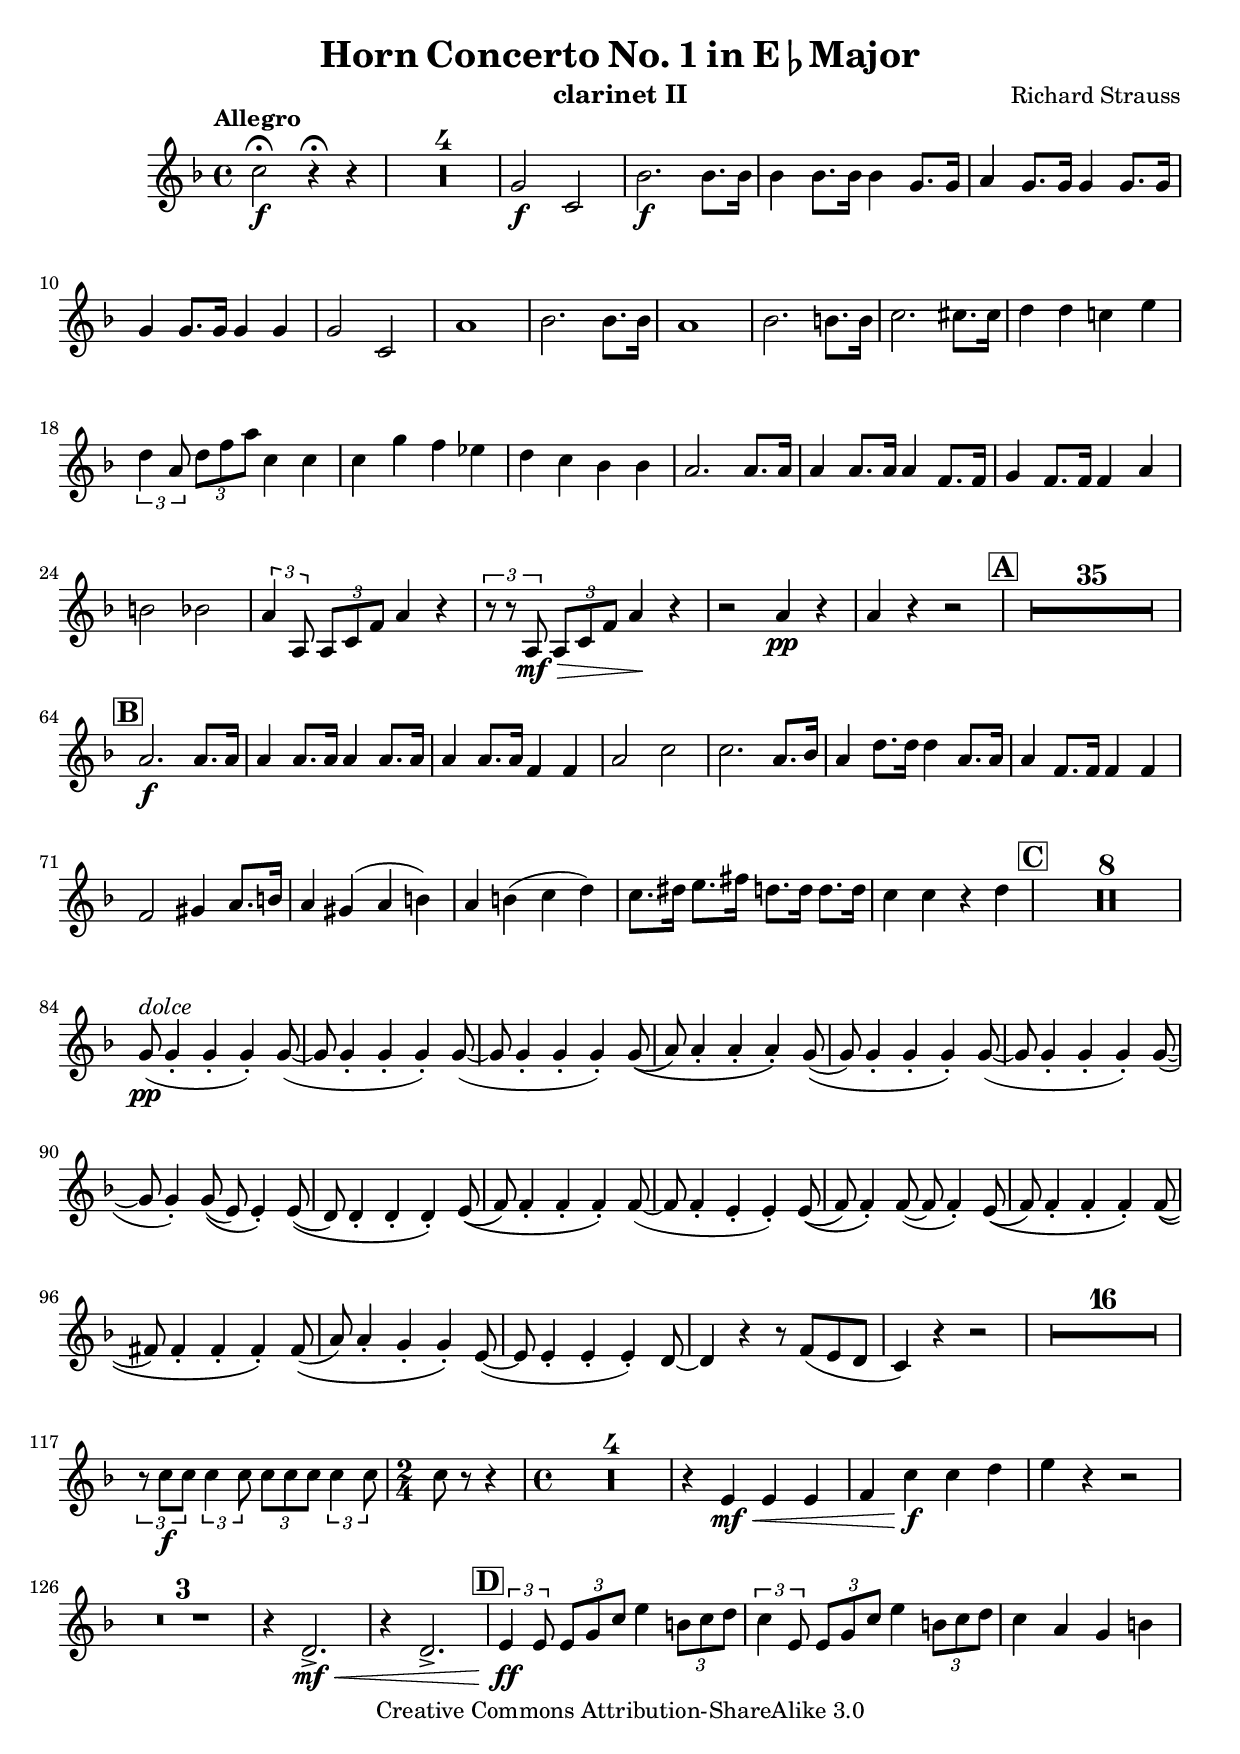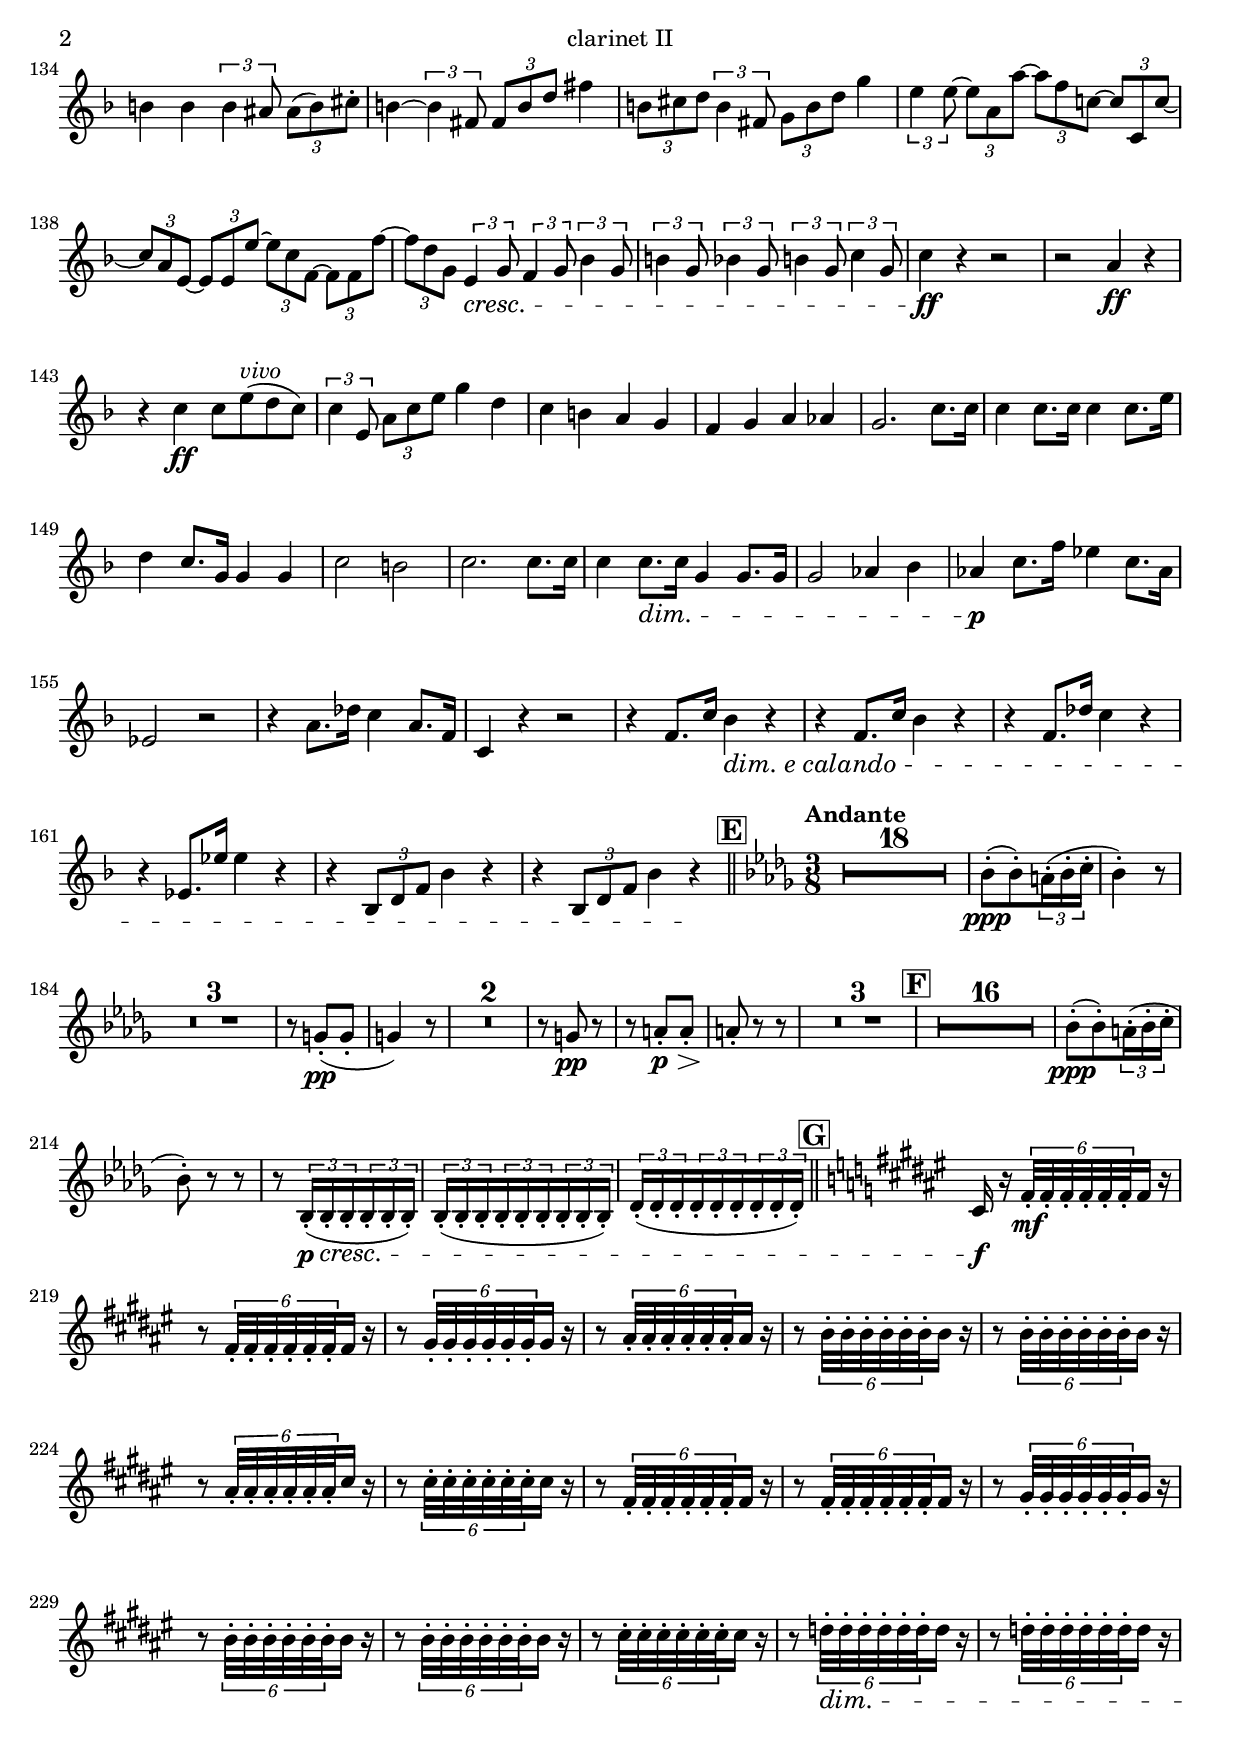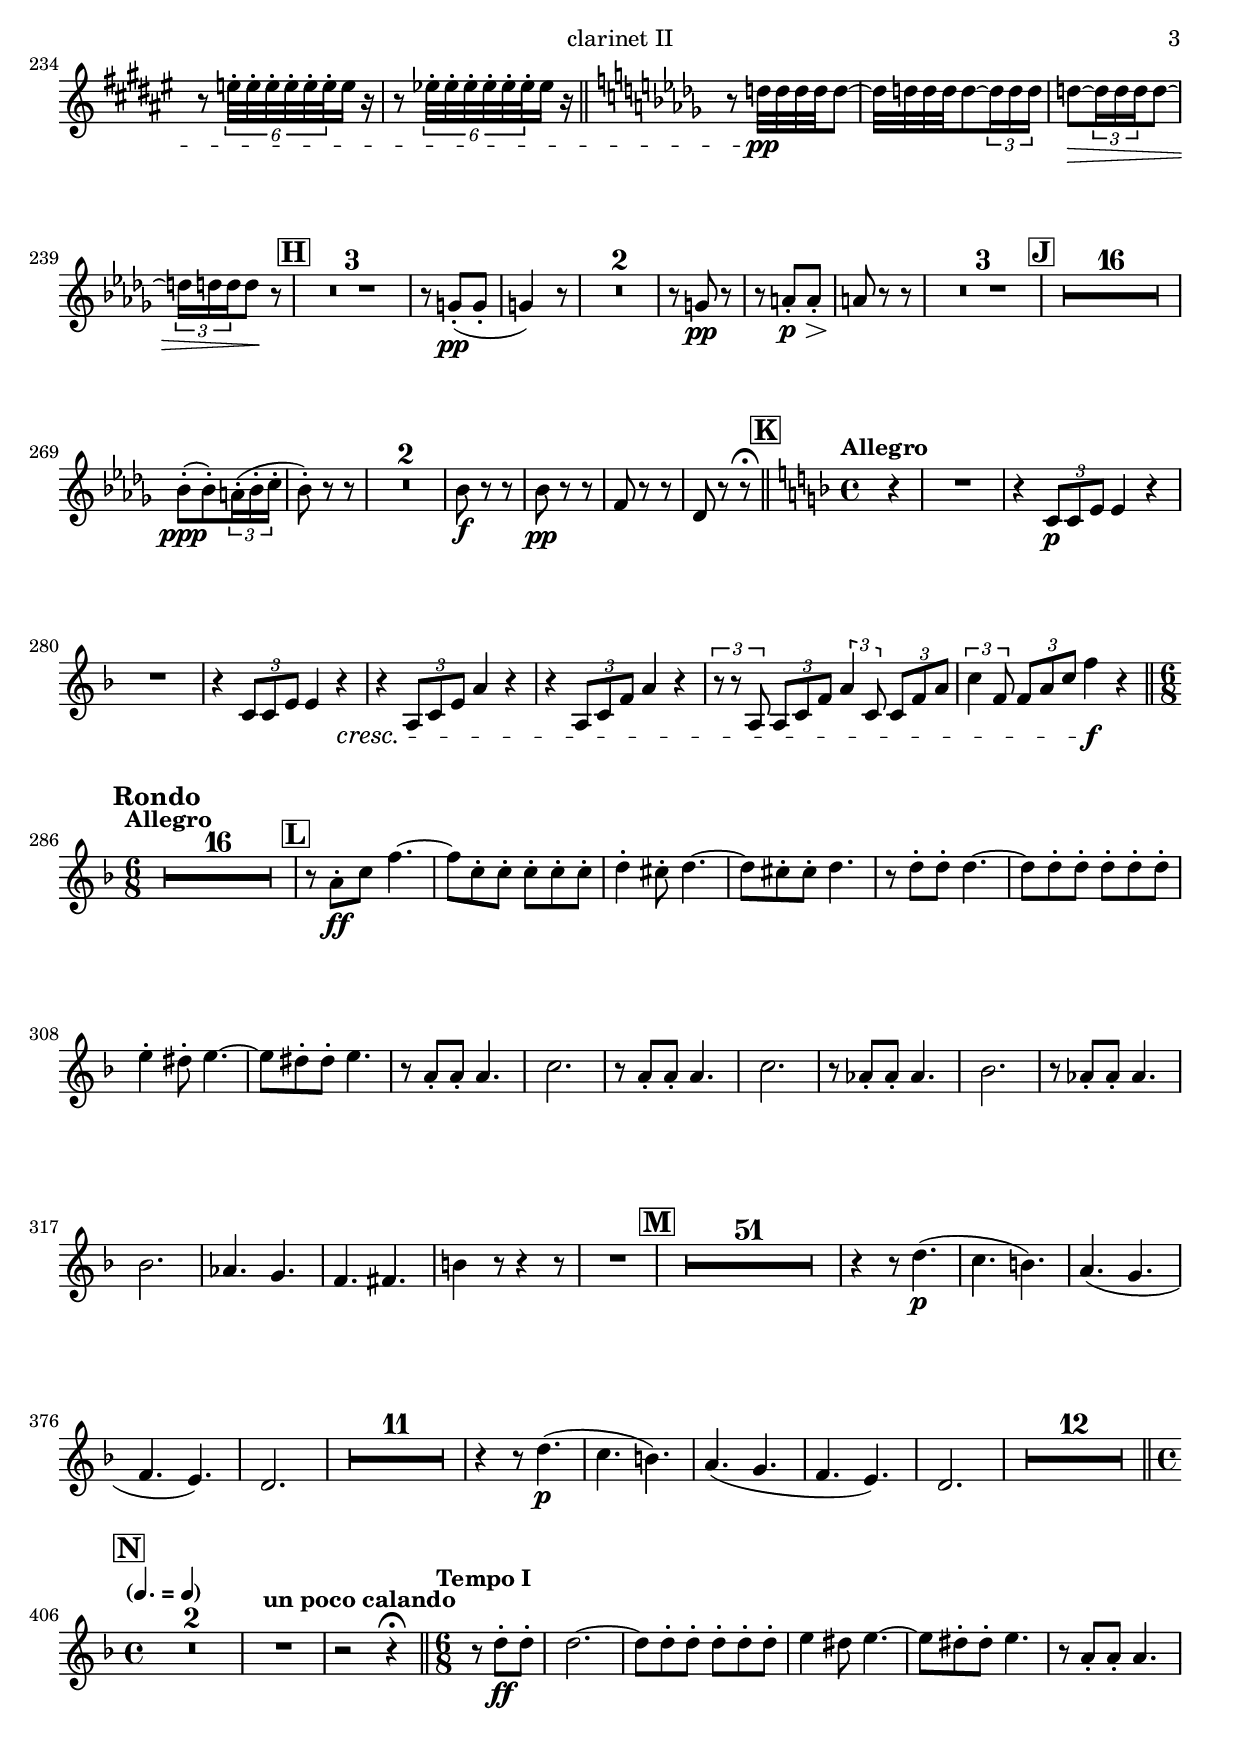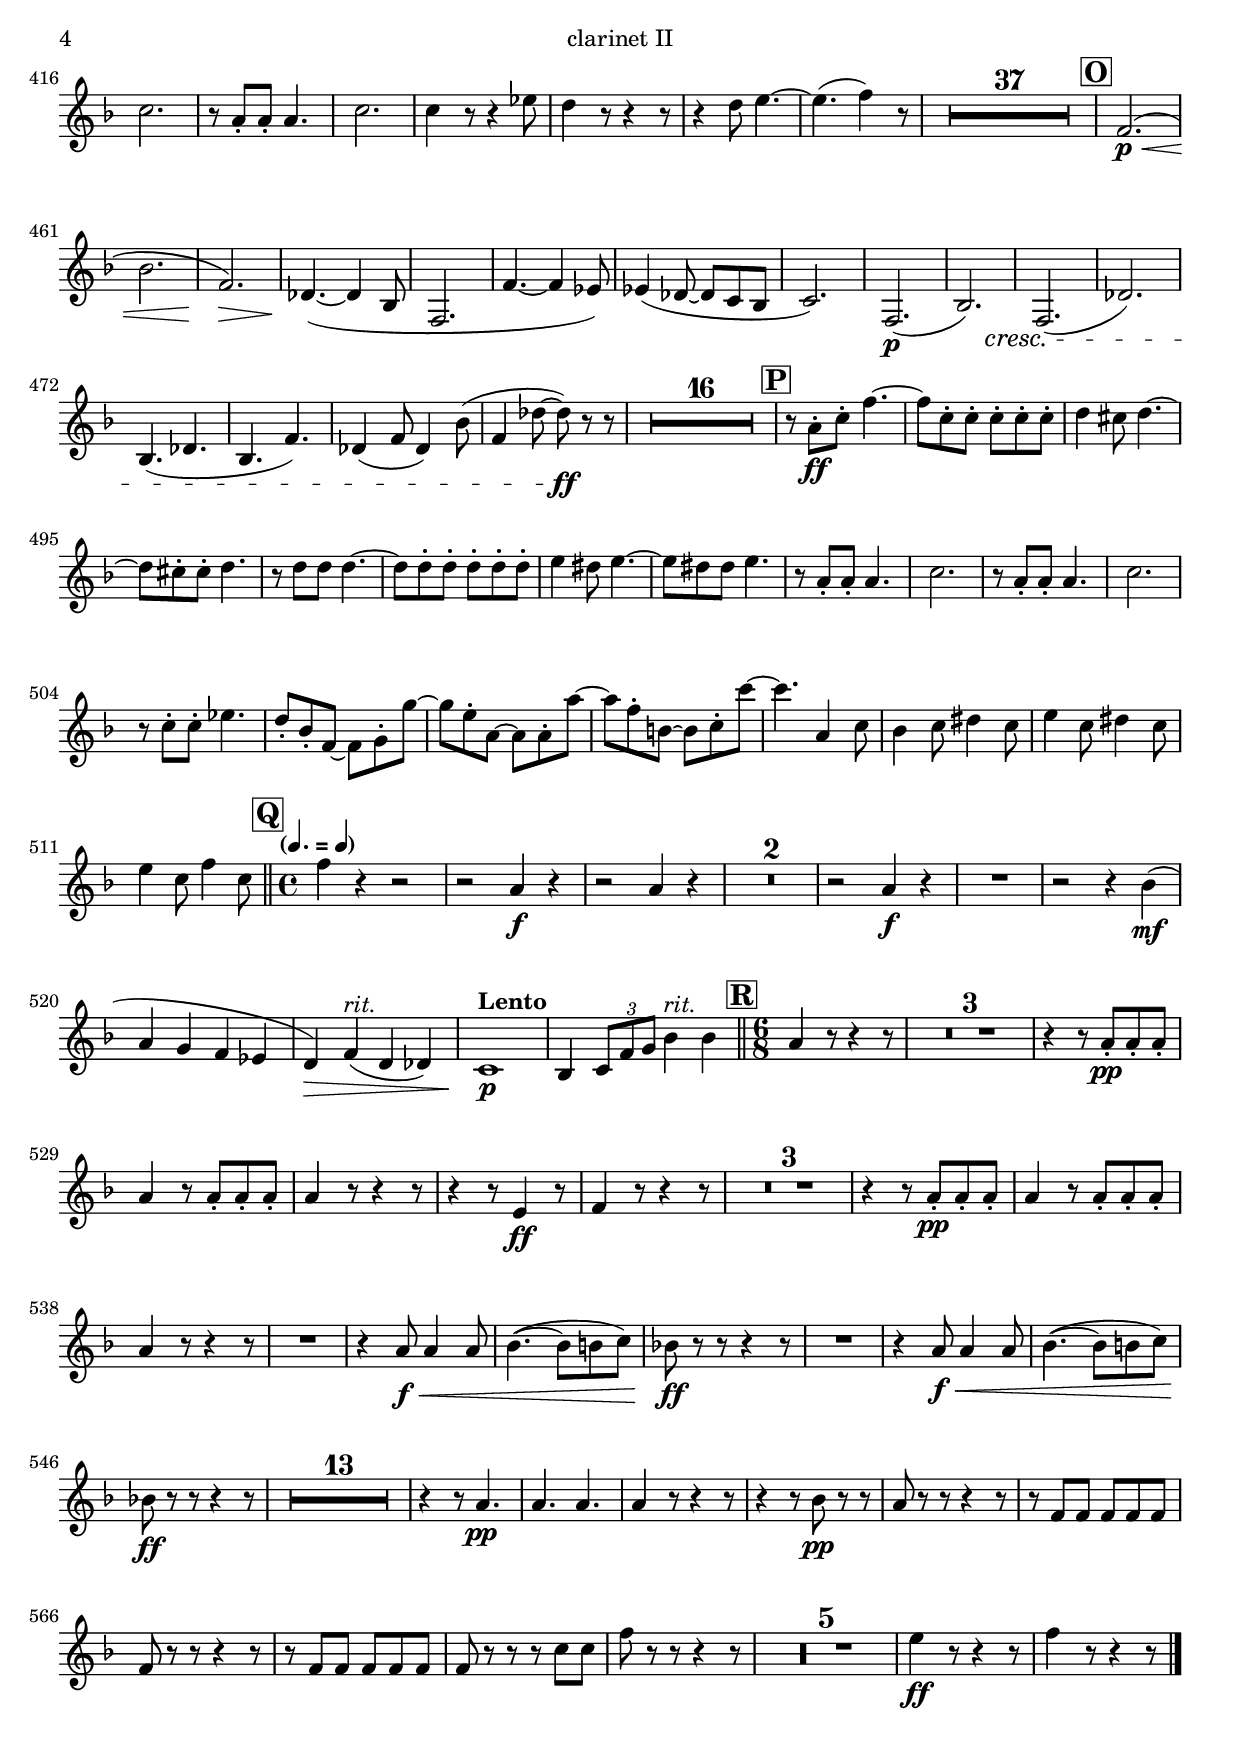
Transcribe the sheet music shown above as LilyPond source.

\version "2.13.41"

\version "2.13.41"

\include "defs.ily"

clarinetTwoMvtI = \relative c''
{
  \transposition bes
  \key f \major
  c2\f\fermata r4\fermata r |
  R1*4 |
  g2\f c, |
  bes'2.\f bes8. bes16 |
  bes4 bes8. bes16 bes4 g8. g16
  a4 g8. g16 g4 g8. g16
  g4 g8. g16 g4 g |
  g2 c, |
  a'1 |
  bes2. bes8. bes16 |
  a1 |
  bes2. b8. b16 |
  c2. cis8. cis16 |
  d4 d c e |
  \times 2/3 {d4 a8} \times 2/3 {d8 f a} c,4 c |
  c g' f ees |
  d c bes bes |
  a2. a8. a16 |
  a4 a8. a16 a4 f8. f16 |
  g4 f8. f16 f4 a |
  b2 bes |
  \times 2/3 {a4 a,8} \times 2/3 {a8 c f} a4 r |
  \times 2/3 {r8 r a,\mf\>} \times 2/3 {a8 c f} a4\! r |
  r2 a4\pp r |
  a4 r r2 |

  %A
  R1*35 |

  %B
  a2.\f a8. a16 |
  a4 a8. a16 a4 a8. a16 |
  a4 a8. a16 f4 f |
  a2 c |
  c2. a8. bes16 |
  a4 d8. d16 d4 a8. a16 |
  a4 f8. f16 f4 f |
  f2 gis4 a8. b16 |
  a4 gis( a b) |
  a b( c d) |
  c8. dis16 e8. fis16 d8. d16 d8. d16 |
  c4 c r d |

  %C
  R1*8 |
  g,8(\pp^\dolce g4-. g-. g-.) g8~( |
  g8 g4-. g-. g-.) g8~( |
  g8 g4-. g-. g-.) g8(\( |
  a8) a4-. a-. a-.\) g8(\( |
  g) g4-. g-. g-.\) g8~( |
  g g4-. g-. g-.) g8~( |
  g g4-.) g8(\( e) e4-.\) e8(\( |
  d) d4-. d-. d-.\) e8(\( |
  f) f4-. f-. f-.\) f8~( |
  f f4-. e-. e-.) e8(\( |
  f) f4-.\) f8~( f8 f4-.) e8(\( |
  f) f4-. f-. f-.\) f8(\( |
  fis) fis4-. fis-. fis-.\) fis8(\( |
  a) a4-. g-. g-.\) e8~( |
  e8 e4-. e-. e-.) d8~ |
  d4 r4 r8 f8( e d |
  c4) r r2 |
  R1*16 |
  \times 2/3 {r8 c'\f c} \times 2/3 {c4 c8} \times 2/3 {c8 c c} \times 2/3 {c4 c8} |

  %2/4
  c8 r r4 |

  %4/4
  R1*4 |
  r4 e,\mf\< e e |
  f c'\f c d |
  e r r2 |
  R1*3 |
  r4 d,2.->\mf\< |
  r4 d2.-> |

  %D
  \times 2/3 {e4\ff e8} \times 2/3 {e8 g c} e4 \times 2/3 {b8 c d} |
  \times 2/3 {c4 e,8} \times 2/3 {e8 g c} e4 \times 2/3 {b8 c d} |
  c4 a g b |
  b b \times 2/3 {b4 ais8} \times 2/3 {ais8( b) cis-.} |
  b4~ \times 2/3 {b4 fis8} \times 2/3 {fis b d} fis4 |
  \times 2/3 {b,8 cis d} \times 2/3 {b4 fis8} \times 2/3 {g8 b d} g4 |
  \times 2/3 {e4 e8~} \times 2/3 {e a, a'~} \times 2/3 {a f c~} \times 2/3 {c c, c'~} |
  \times 2/3 {c a e~} \times 2/3 {e e e'~} \times 2/3 {e c f,~} \times 2/3 {f f f'~} |
  \times 2/3 {f d g,} \times 2/3 {e4\cresc g8} \times 2/3 {f4 g8} \times 2/3 {bes4 g8} | %EDIT: cresc added
  \times 2/3 {b4 g8} \times 2/3 {bes4 g8} \times 2/3 {b4 g8} \times 2/3 {c4 g8} |
  c4\ff r r2 |
  r2 a4\ff r |
  r c\ff c8 e(^\vivo d c) |
  \times 2/3 {c4 e,8} \times 2/3 {a c e} g4 d |
  c b a g |
  f g a aes |
  g2. c8. c16 |
  c4 c8. c16 c4 c8. e16 |
  d4 c8. g16 g4 g |
  c2 b |
  c2. c8. c16 |
  c4 c8.\dim c16 g4 g8. g16 |
  g2 aes4 bes |
  aes\p c8. f16 ees4 c8. aes16 |
  ees2 r |
  r4 a8. des16 c4 a8. f16 |
  c4 r r2 |
  r4 f8. c'16 bes4\dimECalando r |
  r f8. c'16 bes4 r |
  r f8. des'16 c4 r |
  r ees,8. ees'16 ees4 r |
  r \times 2/3 {bes,8 d f} bes4 r |
  r \times 2/3 {bes,8 d f} bes4 r\! |
}

clarinetTwoMvtII = \relative c''
{
  %E
  \key bes \minor
  R4.*18 |
  bes8-.(\ppp bes-.) \times 2/3 {a16-.( bes-. c-.} |
  bes4-.) r8 |
  R4.*3 |
  r8 g8-.(\pp g-. |
  g4) r8 |
  R4.*2 |
  r8 g\pp r |
  r a-.\p\> a-. |
  a-.\! r r |
  R4.*3 |

  %F
  R4.*16 |
  bes8-.(\ppp bes-.) \times 2/3 {a16-.( bes-. c-.} |
  bes8-.) r r |
  r8 \times 2/3 {bes,16-.(\p\cresc bes-. bes-.} \times 2/3 {bes16-. bes-. bes-.)} |
  \times 2/3 {bes16-.( bes-. bes-.} \times 2/3 {bes16-. bes-. bes-.} \times 2/3 {bes16-. bes-. bes-.)} |
  \times 2/3 {des16-.( des-. des-.} \times 2/3 {des16-. des-. des-.} \times 2/3 {des16-. des-. des-.)} |

  %G
  \key fis \major
  cis16\f r \times 4/6 {fis32-.\mf fis-. fis-. fis-. fis-. fis-.} fis16 r |
  r8 \times 4/6 {\repeat unfold 6 fis32-.} fis16 r |
  r8 \times 4/6 {\repeat unfold 6 gis32-.} gis16 r |
  r8 \times 4/6 {\repeat unfold 6 ais32-.} ais16 r |
  r8 \times 4/6 {\repeat unfold 6 b32-.} b16 r |
  r8 \times 4/6 {\repeat unfold 6 b32-.} b16 r |
  r8 \times 4/6 {\repeat unfold 6 ais32-.} cis16 r |
  r8 \times 4/6 {\repeat unfold 6 cis32-.} cis16 r |
  r8 \times 4/6 {\repeat unfold 6 fis,32-.} fis16 r |
  r8 \times 4/6 {\repeat unfold 6 fis32-.} fis16 r |
  r8 \times 4/6 {\repeat unfold 6 gis32-.} gis16 r |
  r8 \times 4/6 {\repeat unfold 6 b32-.} b16 r |
  r8 \times 4/6 {\repeat unfold 6 b32-.} b16 r |
  r8 \times 4/6 {\repeat unfold 6 cis32-.} cis16 r |
  r8 s1*0\dim \times 4/6 {\repeat unfold 6 d32-.} d16 r |
  r8 \times 4/6 {\repeat unfold 6 d32-.} d16 r |
  r8 \times 4/6 {\repeat unfold 6 e32-.} e16 r |
  r8 \times 4/6 {\repeat unfold 6 ees32-.} ees16 r |

  \key bes \minor
  r8 d32\pp d d d d8~ |
  d32 d d d d8~ \times 2/3 {d16 d d} |
  d8~\> \times 2/3 {d16 d d} d8~ |
  \times 2/3 {d16 d d} d8\! r |

  %H
  R4.*3 |
  r8 g,8-.(\pp g8-. |
  g4) r8 |
  R4.*2 |
  r8 g\pp r |
  r a-.\p\> a-. |
  a\! r r |
  R4.*3 |

  %I
  R4.*16 |
  bes8-.(\ppp bes-.) \times 2/3 {a16-.( bes-. c-.} |
  bes8-.) r r |
  R4.*2 |
  bes8\f r r |
  bes\pp r r |
  f r r |
  des r r\fermata |
}

clarinetTwoMvtIII = \relative c'
{
  %K
  \key f \major
  r4 |
  R1 |
  r4 \times 2/3 {c8\p c e} e4 r |
  R1 |
  r4 \times 2/3 {c8 c e} e4 r\cresc |
  r4 \times 2/3 {a,8 c e} a4 r |
  r4 \times 2/3 {a,8 c f} a4 r |
  \times 2/3 {r8 r a,} \times 2/3 {a c f} \times 2/3 {a4 c,8} \times 2/3 {c f a} |
  \times 2/3 {c4 f,8} \times 2/3 {f a c} f4\f r |

  %6/8
  R2.*16 |

  %L
  r8 a,-.\ff c f4.~ |
  f8 c-. c-. c-. c-. c-. |
  d4-. cis8-. d4.~ |
  d8 cis8-. cis-. d4. |
  r8 d-. d-. d4.~ |
  d8 d-. d-. d-. d-. d-. |
  e4-. dis8-. e4.~ |
  e8 dis-. dis-. e4. |
  \repeat unfold 2
  {
    r8 a,8-. a-. a4. |
    c2. |
  }
  \repeat unfold 2
  {
    r8 aes-. aes-. aes4. |
    bes2. |
  }
  aes4. g |
  f fis |
  b4 r8 r4 r8 |
  R2. |

  %M
  R2.*51 |
  r4 r8 d4.(\p |
  c b) |
  a( g |
  f e) |
  d2. |
  R2.*11 |
  r4 r8 d'4.(\p |
  c b) |
  a( g |
  f e) |
  d2. |
  R2.*12 |

  %N
  %4/4
  R1*3 |
  r2 r4\fermata

  %6/8
  r8 d'-.\ff d-. |
  d2.~ |
  d8 d-. d-. d-. d-. d-. |
  e4 dis8 e4.~ |
  e8 dis-. dis-. e4. |
  \repeat unfold 2
  {
    r8 a,-. a-. a4. |
    c2. |
  }
  c4 r8 r4 ees8 |
  d4 r8 r4 r8 |
  r4 d8 e4.~ |
  e( f4) r8 |
  R2.*37 |

  %O
  f,2.(\p\< |
  bes |
  f)\> |
  des4.~(\! des4 bes8 |
  f2. |
  f'4.~ f4 ees8) |
  ees4( des8~ des c bes |
  c2.) |
  f,(\p |
  << {s4. s\cresc} {bes2.)} >> |
  f( |
  des') |
  bes4.( des |
  bes f') |
  des4( f8 des4) bes'8( |
  f4 des'8~ des)\ff r r |
  R2.*16 |

  %P
  r8 a-.\ff c-. f4.~ |
  f8 c-. c-. c-. c-. c-. |
  d4 cis8 d4.~ |
  d8 cis-. cis-. d4. |
  r8 d d d4.~ |
  d8 d-. d-. d-. d-. d-. |
  e4 dis8 e4.~ |
  e8 dis dis e4. |
  \repeat unfold 2
  {
    r8 a,-. a-. a4. |
    c2. |
  }
  r8 c-. c-. ees4. |
  d8-. bes-. f~ f g-. g'~ |
  g e-. a,~ a a-. a'~ |
  a f-. b,~ b c-. c'~ |
  c4. a,4 c8 |
  bes4 c8 dis4 c8 |
  e4 c8 dis4 c8 |
  e4 c8 f4 c8 |

  %Q
  %4/4
  f4 r r2 |
  r2 a,4\f r |
  r2 a4 r |
  R1*2 |
  r2 a4\f r |
  R1 |
  r2 r4 bes(\mf |
  a g f ees |
  d)\> f(^\rit d des) |
  c1\p |
  bes4 \times 2/3 {c8 f g} bes4^\rit bes |

  %R
  %6/8
  a4 r8 r4 r8 |
  R2.*3 |
  r4 r8 a8-.\pp a-. a-. |
  a4 r8 a8-. a-. a-. |
  a4 r8 r4 r8 |
  r4 r8 e4\ff r8 |
  f4 r8 r4 r8 |
  R2.*3 |
  r4 r8 a8-.\pp a-. a-. |
  a4 r8 a8-. a-. a-. |
  a4 r8 r4 r8 |
  \repeat unfold 2
  {
    R2. |
    r4 a8\f\< a4 a8 |
    bes4.~( bes8 b c) |
    bes\ff r r r4 r8 |
  }
  R2.*13 |
  r4 r8 a4.\pp |
  a a |
  a4 r8 r4 r8 |
  r4 r8 bes\pp r r |
  a r r r4 r8 |
  r8 f f f f f |
  f r r r4 r8 |
  r8 f f f f f |
  f r r r c' c |
  f r r r4 r8 |
  R2.*5 |
  e4\ff r8 r4 r8 |
  f4 r8 r4 r8 |
}

clarinetTwo = {\clarinetTwoMvtI \clarinetTwoMvtII \clarinetTwoMvtIII}


instrument = "clarinet II"
notes = \clarinetTwo

\include "part.ily"
